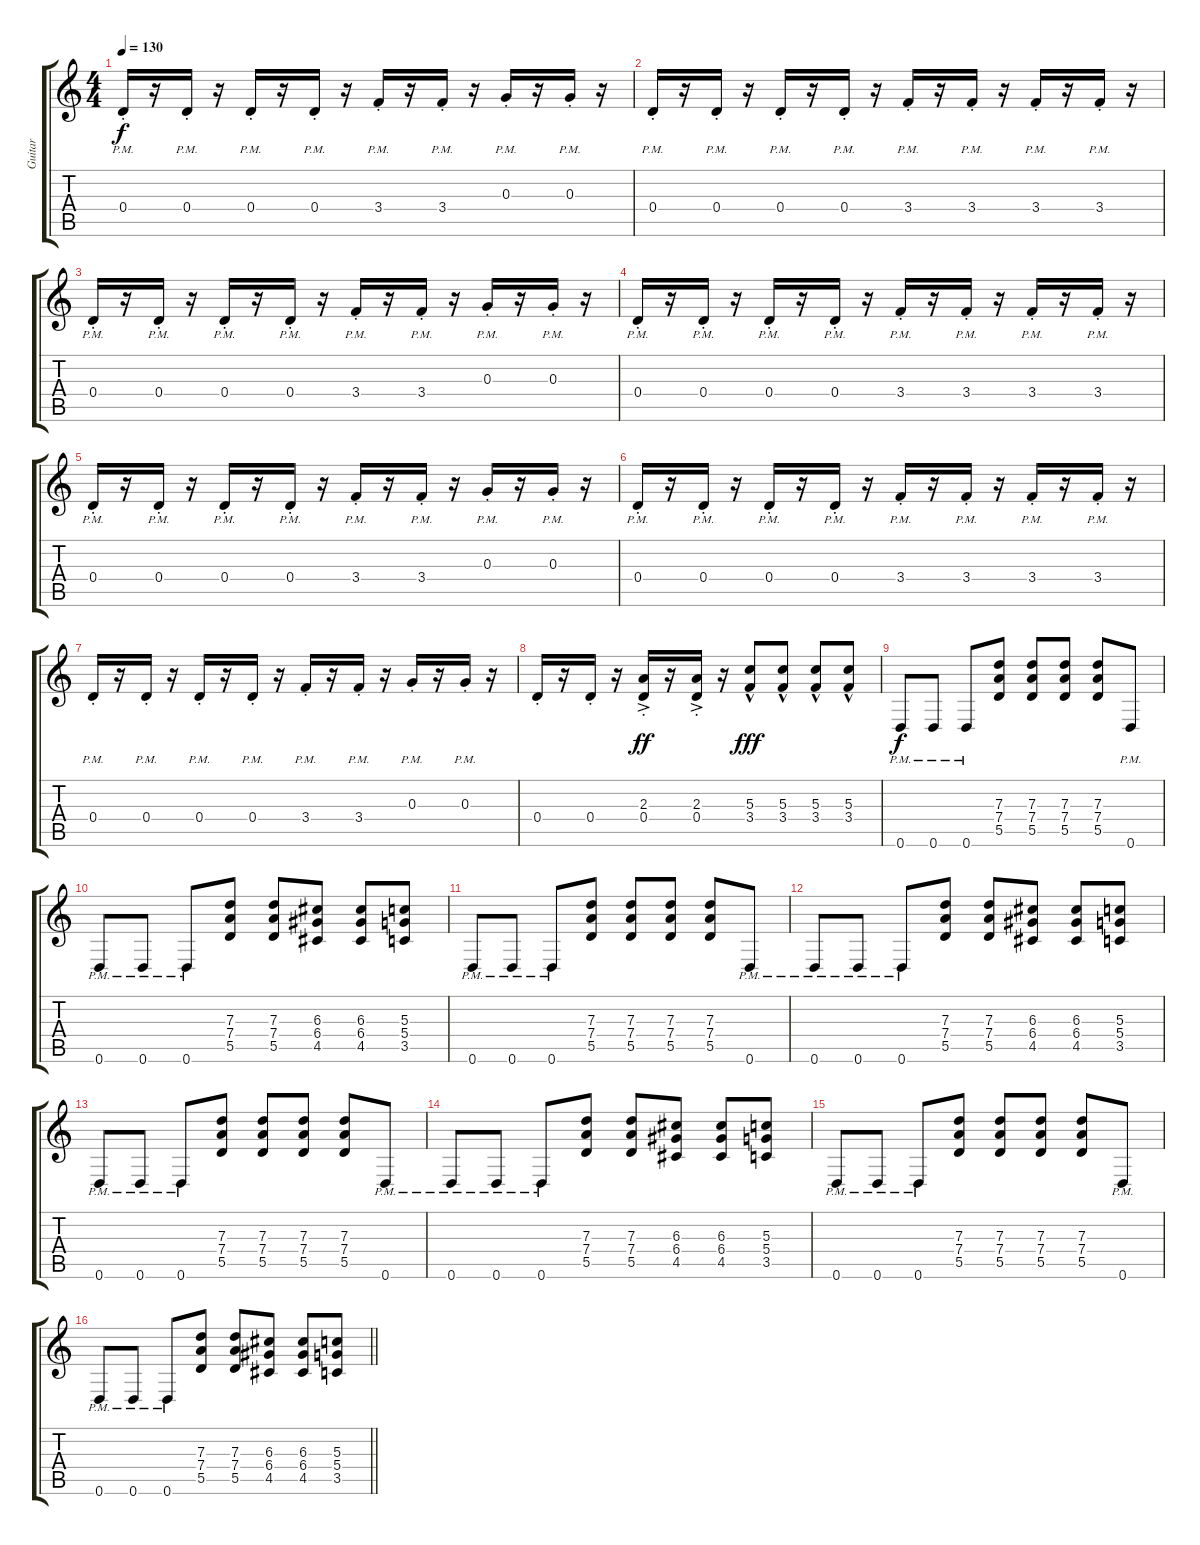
\track ("Guitar" "Guitar") {instrument overdrivenguitar}
\staff {score tabs}
\tuning (E4 B3 G3 D3 A2 D2) {hide}
\ts (4 4)
\tempo 130
\clef g2
\ks c
0.4{pm st}.16{dy f} r.16 0.4{pm st}.16 r.16 0.4{pm st}.16 r.16 0.4{pm st}.16 r.16 3.4{pm st}.16 r.16 3.4{pm st}.16 r.16 0.3{pm st}.16 r.16 0.3{pm st}.16 r.16 |
0.4{pm st}.16 r.16 0.4{pm st}.16 r.16 0.4{pm st}.16 r.16 0.4{pm st}.16 r.16 3.4{pm st}.16 r.16 3.4{pm st}.16 r.16 3.4{pm st}.16 r.16 3.4{pm st}.16 r.16 |
0.4{pm st}.16 r.16 0.4{pm st}.16 r.16 0.4{pm st}.16 r.16 0.4{pm st}.16 r.16 3.4{pm st}.16 r.16 3.4{pm st}.16 r.16 0.3{pm st}.16 r.16 0.3{pm st}.16 r.16 |
0.4{pm st}.16 r.16 0.4{pm st}.16 r.16 0.4{pm st}.16 r.16 0.4{pm st}.16 r.16 3.4{pm st}.16 r.16 3.4{pm st}.16 r.16 3.4{pm st}.16 r.16 3.4{pm st}.16 r.16 |
0.4{pm st}.16 r.16 0.4{pm st}.16 r.16 0.4{pm st}.16 r.16 0.4{pm st}.16 r.16 3.4{pm st}.16 r.16 3.4{pm st}.16 r.16 0.3{pm st}.16 r.16 0.3{pm st}.16 r.16 |
0.4{pm st}.16 r.16 0.4{pm st}.16 r.16 0.4{pm st}.16 r.16 0.4{pm st}.16 r.16 3.4{pm st}.16 r.16 3.4{pm st}.16 r.16 3.4{pm st}.16 r.16 3.4{pm st}.16 r.16 |
0.4{pm st}.16 r.16 0.4{pm st}.16 r.16 0.4{pm st}.16 r.16 0.4{pm st}.16 r.16 3.4{pm st}.16 r.16 3.4{pm st}.16 r.16 0.3{pm st}.16 r.16 0.3{pm st}.16 r.16 |
0.4{st}.16{balance 8} r.16 0.4{st}.16 r.16 (2.3{ac} 0.4{ac st}).16{dy ff} r.16 (2.3{ac} 0.4{ac st}).16 r.16 (5.3{hac} 3.4{hac}).8{dy fff} (5.3{hac} 3.4{hac}).8 (5.3{hac} 3.4{hac}).8 (5.3{hac} 3.4{hac}).8 |
0.6{pm}.8{dy f} 0.6{pm}.8 0.6{pm}.8 (7.3 7.4 5.5).8 (7.3 7.4 5.5).8 (7.3 7.4 5.5).8 (7.3 7.4 5.5).8 0.6{pm}.8 |
0.6{pm}.8 0.6{pm}.8 0.6{pm}.8 (7.3 7.4 5.5).8 (7.3 7.4 5.5).8 (6.3 6.4 4.5).8 (6.3 6.4 4.5).8 (5.3 5.4 3.5).8 |
0.6{pm}.8 0.6{pm}.8 0.6{pm}.8 (7.3 7.4 5.5).8 (7.3 7.4 5.5).8 (7.3 7.4 5.5).8 (7.3 7.4 5.5).8 0.6{pm}.8 |
0.6{pm}.8 0.6{pm}.8 0.6{pm}.8 (7.3 7.4 5.5).8 (7.3 7.4 5.5).8 (6.3 6.4 4.5).8 (6.3 6.4 4.5).8 (5.3 5.4 3.5).8 |
0.6{pm}.8 0.6{pm}.8 0.6{pm}.8 (7.3 7.4 5.5).8 (7.3 7.4 5.5).8 (7.3 7.4 5.5).8 (7.3 7.4 5.5).8 0.6{pm}.8 |
0.6{pm}.8 0.6{pm}.8 0.6{pm}.8 (7.3 7.4 5.5).8 (7.3 7.4 5.5).8 (6.3 6.4 4.5).8 (6.3 6.4 4.5).8 (5.3 5.4 3.5).8 |
0.6{pm}.8 0.6{pm}.8 0.6{pm}.8 (7.3 7.4 5.5).8 (7.3 7.4 5.5).8 (7.3 7.4 5.5).8 (7.3 7.4 5.5).8 0.6{pm}.8 |
\barLineRight lightlight
0.6{pm}.8 0.6{pm}.8 0.6{pm}.8 (7.3 7.4 5.5).8 (7.3 7.4 5.5).8 (6.3 6.4 4.5).8 (6.3 6.4 4.5).8 (5.3 5.4 3.5).8
